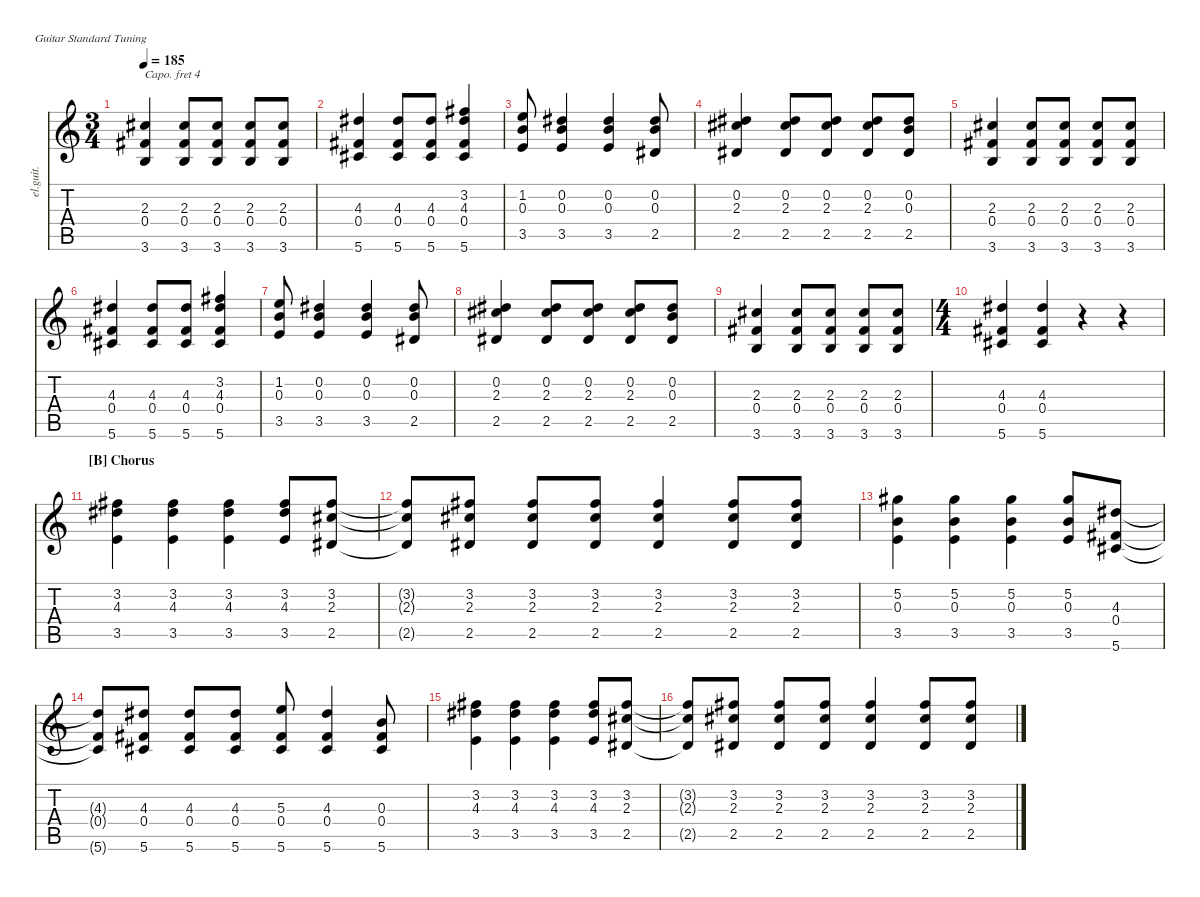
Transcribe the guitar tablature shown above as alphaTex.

\defaultSystemsLayout 4
\hideDynamics
\bracketExtendMode nobrackets
\otherSystemsTrackNameOrientation horizontal
\track ("Clean Guitar" "el.guit.") {instrument electricguitarclean}
\staff {score tabs}
\capo 4
\tuning (E4 B3 G3 D3 A2 E2)
\ts (3 4)
\tempo 185
\clef g2
\ks aminor
(2.3{acc #} 3.6 0.4{acc #}).4{dy mf beam Up} (2.3{acc #} 3.6 0.4{acc #}).8{beam Up} (2.3{acc #} 3.6 0.4{acc #}).8{beam Up} (2.3{acc #} 3.6 0.4{acc #}).8{beam Up} (2.3{acc #} 3.6 0.4{acc #}).8{beam Up} |
(4.3{acc #} 5.6{acc #} 0.4{acc #}).4{beam Up} (4.3{acc #} 5.6{acc #} 0.4{acc #}).8{beam Up} (4.3{acc #} 5.6{acc #} 0.4{acc #}).8{beam Up} (3.2{acc #} 4.3{acc #} 5.6{acc #} 0.4{acc #}).4{beam Up} |
(3.5 1.2 0.3).8{beam Up} (0.2{acc #} 3.5 0.3).4{beam Up} (0.2{acc #} 3.5 0.3).4{beam Up} (0.3 2.5{acc #} 0.2{acc #}).8{beam Up} |
(2.3{acc #} 2.5{acc #} 0.2{acc #}).4{beam Up} (2.3{acc #} 2.5{acc #} 0.2{acc #}).8{beam Up} (2.3{acc #} 2.5{acc #} 0.2{acc #}).8{beam Up} (2.3{acc #} 2.5{acc #} 0.2{acc #}).8{beam Up} (0.3 2.5{acc #} 0.2{acc #}).8{beam Up} |
(2.3{acc #} 3.6 0.4{acc #}).4{beam Up} (2.3{acc #} 3.6 0.4{acc #}).8{beam Up} (2.3{acc #} 3.6 0.4{acc #}).8{beam Up} (2.3{acc #} 3.6 0.4{acc #}).8{beam Up} (2.3{acc #} 3.6 0.4{acc #}).8{beam Up} |
(4.3{acc #} 5.6{acc #} 0.4{acc #}).4{beam Up} (4.3{acc #} 5.6{acc #} 0.4{acc #}).8{beam Up} (4.3{acc #} 5.6{acc #} 0.4{acc #}).8{beam Up} (3.2{acc #} 4.3{acc #} 5.6{acc #} 0.4{acc #}).4{beam Up} |
(3.5 1.2 0.3).8{beam Up} (0.2{acc #} 3.5 0.3).4{beam Up} (0.2{acc #} 3.5 0.3).4{beam Up} (0.3 2.5{acc #} 0.2{acc #}).8{beam Up} |
(2.3{acc #} 2.5{acc #} 0.2{acc #}).4{beam Up} (2.3{acc #} 2.5{acc #} 0.2{acc #}).8{beam Up} (2.3{acc #} 2.5{acc #} 0.2{acc #}).8{beam Up} (2.3{acc #} 2.5{acc #} 0.2{acc #}).8{beam Up} (0.3 2.5{acc #} 0.2{acc #}).8{beam Up} |
(2.3{acc #} 3.6 0.4{acc #}).4{beam Up} (2.3{acc #} 3.6 0.4{acc #}).8{beam Up} (2.3{acc #} 3.6 0.4{acc #}).8{beam Up} (2.3{acc #} 3.6 0.4{acc #}).8{beam Up} (2.3{acc #} 3.6 0.4{acc #}).8{beam Up} |
\ts (4 4)
(4.3{acc #} 5.6{acc #} 0.4{acc #}).4{beam Up} (4.3{acc #} 5.6{acc #} 0.4{acc #}).4{beam Up} r.4{beam Up} r.4{beam Up} |
\section ("B" "Chorus")
(3.5 4.3{acc #} 3.2{acc #}).4{beam Down} (3.2{acc #} 4.3{acc #} 3.5).4{beam Down} (3.2{acc #} 4.3{acc #} 3.5).4{beam Down} (3.2{acc #} 4.3{acc #} 3.5).8{beam Up} (3.2{acc #} 2.3{acc #} 2.5{acc #}).8{beam Up} |
(3.2{t acc #} 2.3{t acc #} 2.5{t acc #}).8{beam Up} (2.5{acc #} 2.3{acc #} 3.2{acc #}).8{beam Up} (3.2{acc #} 2.3{acc #} 2.5{acc #}).8{beam Up} (3.2{acc #} 2.3{acc #} 2.5{acc #}).8{beam Up} (3.2{acc #} 2.3{acc #} 2.5{acc #}).4{beam Up} (3.2{acc #} 2.3{acc #} 2.5{acc #}).8{beam Up} (3.2{acc #} 2.3{acc #} 2.5{acc #}).8{beam Up} |
(3.5 0.3 5.2{acc #}).4{beam Down} (5.2{acc #} 0.3 3.5).4{beam Down} (5.2{acc #} 0.3 3.5).4{beam Down} (5.2{acc #} 0.3 3.5).8{beam Up} (4.3{acc #} 0.4{acc #} 5.6{acc #}).8{beam Up} |
(4.3{t acc #} 0.4{t acc #} 5.6{t acc #}).8{beam Up} (4.3{acc #} 0.4{acc #} 5.6{acc #}).8{beam Up} (4.3{acc #} 0.4{acc #} 5.6{acc #}).8{beam Up} (4.3{acc #} 0.4{acc #} 5.6{acc #}).8{beam Up} (5.3 0.4{acc #} 5.6{acc #}).8{beam Up} (4.3{acc #} 0.4{acc #} 5.6{acc #}).4{beam Up} (0.3 0.4{acc #} 5.6{acc #}).8{beam Up} |
(3.5 4.3{acc #} 3.2{acc #}).4{beam Down} (3.2{acc #} 4.3{acc #} 3.5).4{beam Down} (3.2{acc #} 4.3{acc #} 3.5).4{beam Down} (3.2{acc #} 4.3{acc #} 3.5).8{beam Up} (3.2{acc #} 2.3{acc #} 2.5{acc #}).8{beam Up} |
(3.2{t acc #} 2.3{t acc #} 2.5{t acc #}).8{beam Up} (2.5{acc #} 2.3{acc #} 3.2{acc #}).8{beam Up} (3.2{acc #} 2.3{acc #} 2.5{acc #}).8{beam Up} (3.2{acc #} 2.3{acc #} 2.5{acc #}).8{beam Up} (3.2{acc #} 2.3{acc #} 2.5{acc #}).4{beam Up} (3.2{acc #} 2.3{acc #} 2.5{acc #}).8{beam Up} (3.2{acc #} 2.3{acc #} 2.5{acc #}).8{beam Up}
